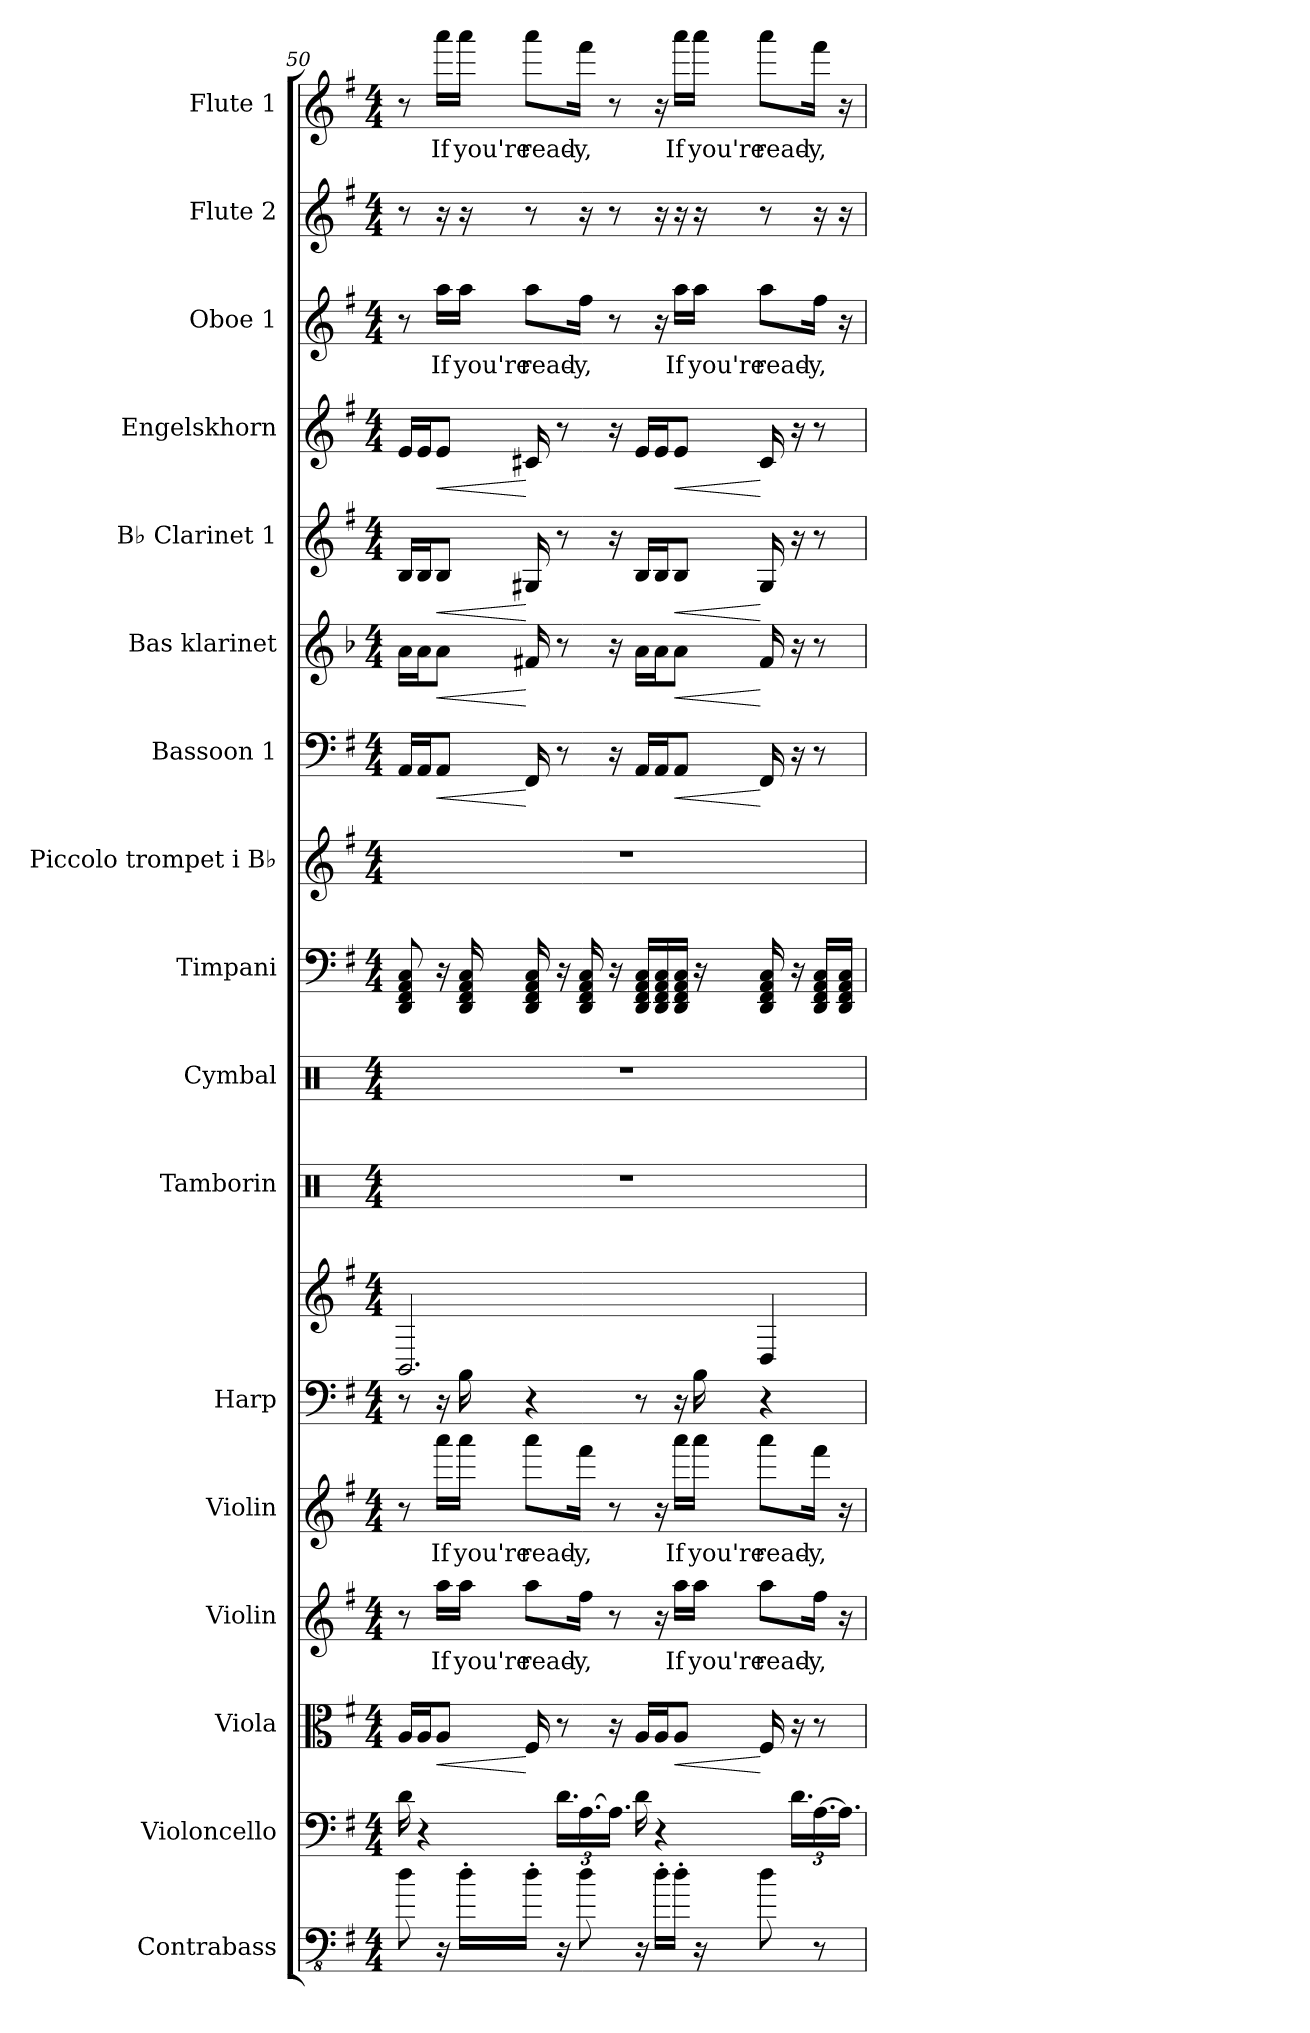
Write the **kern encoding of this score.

**kern	**kern	**kern	**dynam	**kern	**text	**kern	**text	**kern	**kern	**kern	**kern	**kern	**kern	**kern	**dynam	**kern	**dynam	**kern	**dynam	**kern	**dynam	**kern	**text	**kern	**kern	**text
*part17	*part16	*part15	*part15	*part14	*part14	*part13	*part13	*part12	*part12	*part11	*part10	*part9	*part8	*part7	*part7	*part6	*part6	*part5	*part5	*part4	*part4	*part3	*part3	*part2	*part1	*part1
*staff18	*staff17	*staff16	*staff16	*staff15	*staff15	*staff14	*staff14	*staff13	*staff12	*staff11	*staff10	*staff9	*staff8	*staff7	*staff7	*staff6	*staff6	*staff5	*staff5	*staff4	*staff4	*staff3	*staff3	*staff2	*staff1	*staff1
*I"Contrabass	*I"Violoncello	*I"Viola	*	*I"Violin	*	*I"Violin	*	*I"Harp	*	*I"Tamborin	*I"Cymbal	*I"Timpani	*I"Piccolo trompet i B♭	*I"Bassoon 1	*	*I"Bas klarinet	*	*I"B♭ Clarinet 1	*	*I"Engelskhorn	*	*I"Oboe 1	*	*I"Flute 2	*I"Flute 1	*
*I'Cb.	*I'Vc.	*I'Vla.	*	*I'Vln.	*	*I'Vln.	*	*I'Hrp.	*	*I'Tamb.	*I'Cym.	*I'Timp.	*I'P. tpt. i B♭	*I'Bsn. 1	*	*	*	*I'B♭ Cl. 1	*	*I'E.horn	*	*I'Ob. 1	*	*I'Fl. 2	*I'Fl. 1	*
*clefFv4	*clefF4	*clefC3	*	*clefG2	*	*clefG2	*	*clefF4	*clefG2	*clefX	*clefX	*clefF4	*clefG2	*clefF4	*	*clefG2	*	*clefG2	*	*clefG2	*	*clefG2	*	*clefG2	*clefG2	*
*ITrd7c12	*	*	*	*	*	*	*	*	*	*	*	*	*ITrd-6c-10	*	*	*ITrd8c14	*	*ITrd1c2	*	*ITrd4c7	*	*	*	*	*	*
*k[f#]	*k[f#]	*k[f#]	*	*k[f#]	*	*k[f#]	*	*k[f#]	*k[f#]	*k[]	*k[]	*k[f#]	*k[b-]	*k[f#]	*	*k[b-]	*	*k[b-]	*	*k[]	*	*k[f#]	*	*k[f#]	*k[f#]	*
*M4/4	*M4/4	*M4/4	*	*M4/4	*	*M4/4	*	*M4/4	*M4/4	*M4/4	*M4/4	*M4/4	*M4/4	*M4/4	*	*M4/4	*	*M4/4	*	*M4/4	*	*M4/4	*	*M4/4	*M4/4	*
=50	=50	=50	=50	=50	=50	=50	=50	=50	=50	=50	=50	=50	=50	=50	=50	=50	=50	=50	=50	=50	=50	=50	=50	=50	=50	=50
8D\	16d\	16A/LL	.	8r	.	8r	.	8r	2.BB/	1r	1r	8DD/ 8FF#/ 8AA/ 8C/	1r	16AA/LL	.	16A\LL	.	16A/LL	.	16A/LL	.	8r	.	8r	8r	.
.	4r	16A/J	.	.	.	.	.	.	.	.	.	.	.	16AA/J	.	16A\J	.	16A/J	.	16A/J	.	.	.	.	.	.
!	!	!	!LO:HP:b	!	!	!	!	!	!	!	!	!	!	!	!LO:HP:b	!	!LO:HP:b	!	!LO:HP:b	!	!LO:HP:b	!	!	!	!	!
16r	.	8A/J	<	16aa\LL	If	16aaa\LL	If	16r	.	.	.	16r	.	8AA/J	<	8A\J	<	8A/J	<	8A/J	<	16aa\LL	If	16r	16aaa\LL	If
16D'\LL	.	.	.	16aa\JJ	you're	16aaa\JJ	you're	16B\	.	.	.	16DD/ 16FF#/ 16AA/ 16C/	.	.	.	.	.	.	.	.	.	16aa\JJ	you're	16r	16aaa\JJ	you're
16D'\JJ	.	16F#/	[	8aa\L	read-	8aaa\L	read-	4r	.	.	.	16DD/ 16FF#/ 16AA/ 16C/	.	16FF#/	[	16F#X/	[	16F#X/	[	16F#X/	[	8aa\L	read-	8r	8aaa\L	read-
*	*Xbrackettup	*	*	*	*	*	*	*	*	*	*	*	*	*	*	*	*	*	*	*	*	*	*	*	*	*
16r	24.d\LL	8r	.	.	.	.	.	.	.	.	.	16r	.	8r	.	8r	.	8r	.	8r	.	.	.	.	.	.
8D\	[24.A\	.	.	16ff#\Jk	-y,	16fff#\Jk	-y,	.	.	.	.	16DD/ 16FF#/ 16AA/ 16C/	.	.	.	.	.	.	.	.	.	16ff#\Jk	-y,	16r	16fff#\Jk	-y,
.	24.A\JJ]	16r	.	8r	.	8r	.	.	.	.	.	16r	.	16r	.	16r	.	16r	.	16r	.	8r	.	8r	8r	.
16r	16d\	16A/LL	.	.	.	.	.	8r	.	.	.	16DD/ 16FF#/ 16AA/ 16C/LL	.	16AA/LL	.	16A\LL	.	16A/LL	.	16A/LL	.	.	.	.	.	.
16D'\LL	4r	16A/J	.	16r	.	16r	.	.	.	.	.	16DD/ 16FF#/ 16AA/ 16C/	.	16AA/J	.	16A\J	.	16A/J	.	16A/J	.	16r	.	16r	16r	.
!	!	!	!LO:HP:b	!	!	!	!	!	!	!	!	!	!	!	!LO:HP:b	!	!LO:HP:b	!	!LO:HP:b	!	!LO:HP:b	!	!	!	!	!
16D'\JJ	.	8A/J	<	16aa\LL	If	16aaa\LL	If	16r	.	.	.	16DD/ 16FF#/ 16AA/ 16C/JJ	.	8AA/J	<	8A\J	<	8A/J	<	8A/J	<	16aa\LL	If	16r	16aaa\LL	If
16r	.	.	.	16aa\JJ	you're	16aaa\JJ	you're	16B\	.	.	.	16r	.	.	.	.	.	.	.	.	.	16aa\JJ	you're	16r	16aaa\JJ	you're
8D\	.	16F#/	[	8aa\L	read-	8aaa\L	read-	4r	4D/	.	.	16DD/ 16FF#/ 16AA/ 16C/	.	16FF#/	[	16F#/	[	16F#/	[	16F#/	[	8aa\L	read-	8r	8aaa\L	read-
.	24.d\LL	16r	.	.	.	.	.	.	.	.	.	16r	.	16r	.	16r	.	16r	.	16r	.	.	.	.	.	.
8r	[24.A\	8r	.	16ff#\Jk	-y,	16fff#\Jk	-y,	.	.	.	.	16DD/ 16FF#/ 16AA/ 16C/LL	.	8r	.	8r	.	8r	.	8r	.	16ff#\Jk	-y,	16r	16fff#\Jk	-y,
.	24.A\JJ]	.	.	16r	.	16r	.	.	.	.	.	16DD/ 16FF#/ 16AA/ 16C/JJ	.	.	.	.	.	.	.	.	.	16r	.	16r	16r	.
=	=	=	=	=	=	=	=	=	=	=	=	=	=	=	=	=	=	=	=	=	=	=	=	=	=	=
*-	*-	*-	*-	*-	*-	*-	*-	*-	*-	*-	*-	*-	*-	*-	*-	*-	*-	*-	*-	*-	*-	*-	*-	*-	*-	*-
